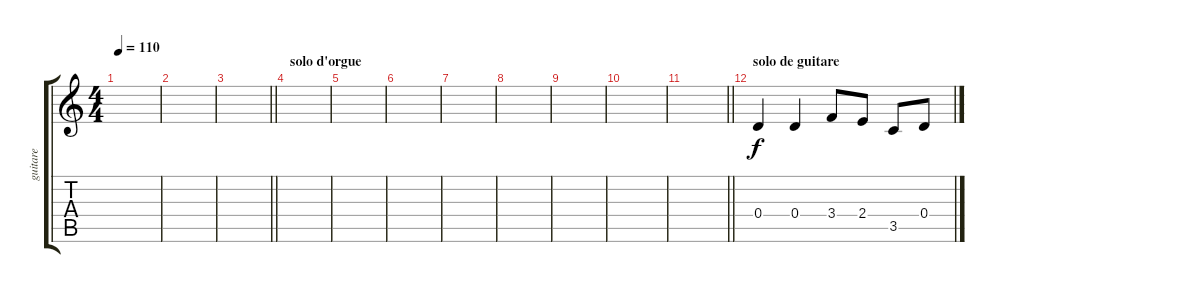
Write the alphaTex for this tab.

\track ("guitare" "guitare") {instrument distortionguitar}
\staff {score tabs}
\tuning (E4 B3 G3 D3 A2 E2) {hide}
\ts (4 4)
\tempo 110
\clef g2
\ks c
|
|
\barLineRight lightlight
|
\section ("" "solo d'orgue")
|
|
|
|
|
|
|
\barLineRight lightlight
|
\section ("" "solo de guitare")
0.4.4 0.4.4 3.4.8 2.4.8 3.5.8 0.4.8
